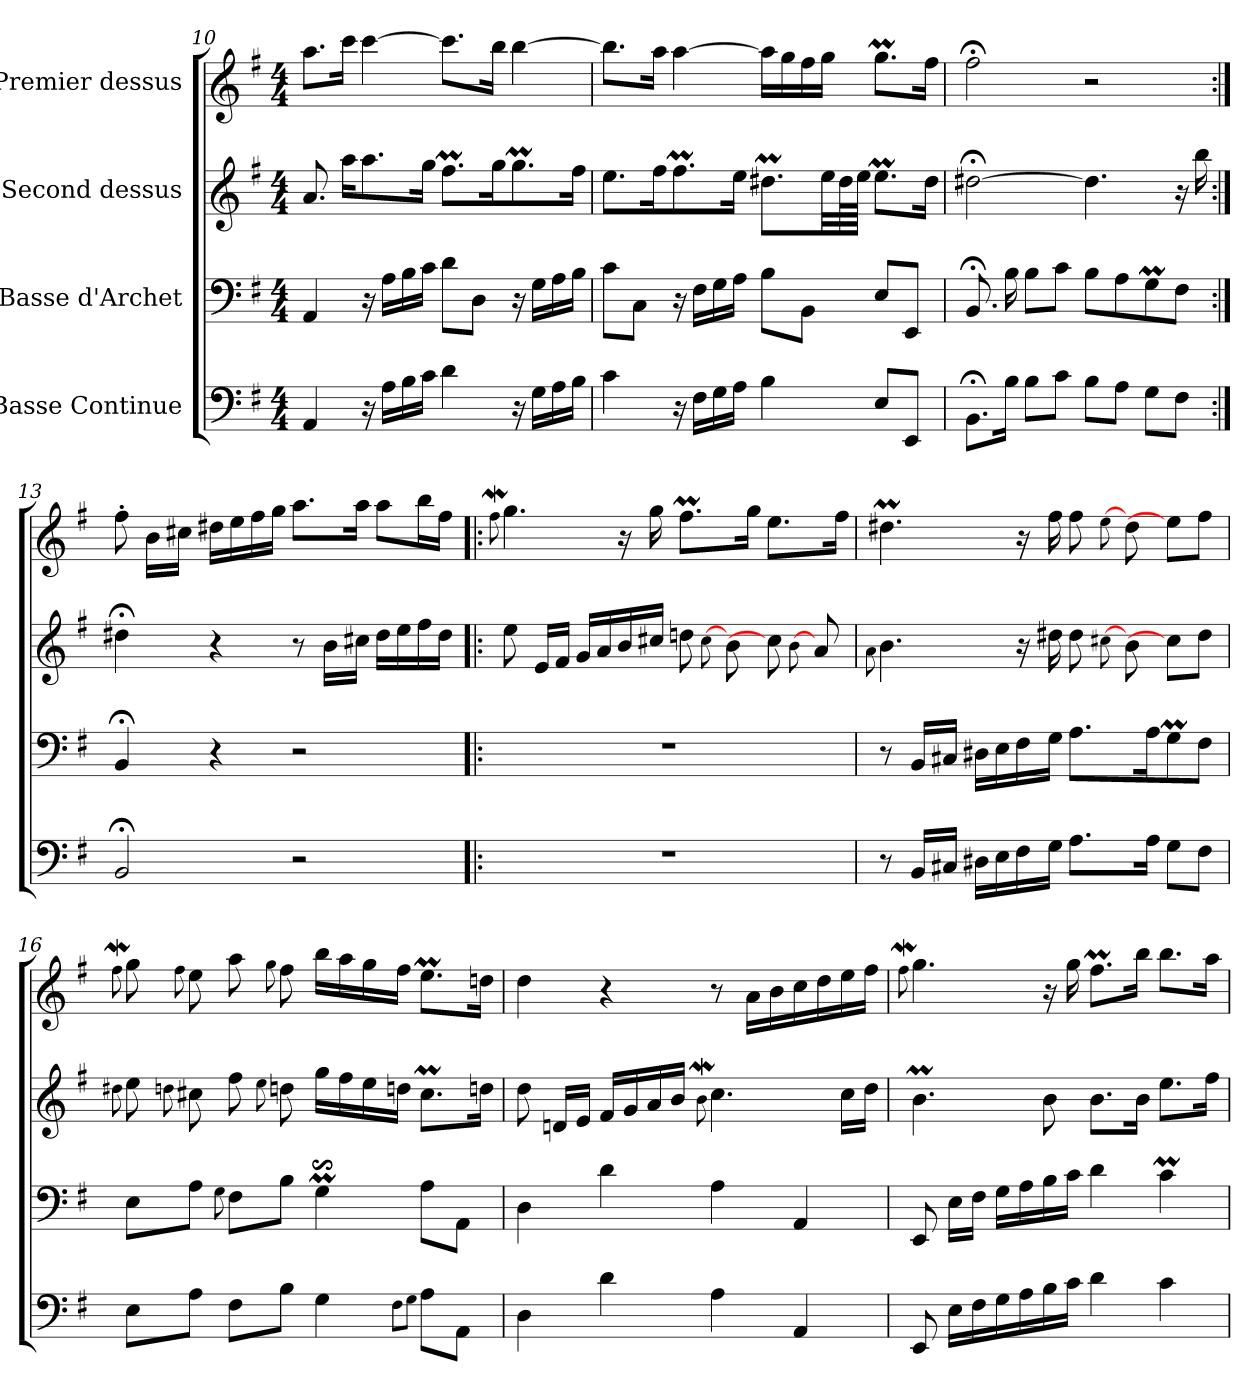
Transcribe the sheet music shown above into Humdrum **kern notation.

**kern	**kern	**kern	**kern
*part4	*part3	*part2	*part1
*staff4	*staff3	*staff2	*staff1
*I"Basse Continue	*I"Basse d'Archet	*I"Second dessus	*I"Premier dessus
*clefF4	*clefF4	*clefG2	*clefG2
*k[f#]	*k[f#]	*k[f#]	*k[f#]
*G:	*G:	*G:	*G:
*M4/4	*M4/4	*M4/4	*M4/4
=10	=10	=10	=10
4AA/	4AA/	8.a/	8.aa\L
.	.	16aa\KL	16ccc\Jk
16r	16r	8.aa\	[4ccc\
16A\LL	16A\LL	.	.
16B\	16B\	.	.
16c\JJ	16c\JJ	16gg\Jk	.
4d\	8d\L	8.ff#m\L	8.ccc\L]
.	8D\J	.	.
.	.	16gg\k	16bb\Jk
16r	16r	8.ggM\	[4bb\
16G\LL	16G\LL	.	.
16A\	16A\	.	.
16B\JJ	16B\JJ	16ff#\Jk	.
!!LO:LB:g=z
=11	=11	=11	=11
4c\	8c\L	8.ee\L	8.bb\L]
.	8C\J	.	.
.	.	16ff#\k	16aa\Jk
16r	16r	8.ff#m\	[4aa\
16F#\LL	16F#\LL	.	.
16G\	16G\	.	.
16A\JJ	16A\JJ	16ee\Jk	.
4B\	8B\L	8.dd#Xm\L	16aa\LL]
.	.	.	16gg\
.	8BB\J	.	16ff#\
.	.	32ee\LL	16gg\JJ
.	.	64dd#\L	.
.	.	64ee\JJJJ	.
8E/L	8E/L	8.eeM\L	8.ggM\L
8EE/J	8EE/J	.	.
.	.	16dd#\Jk	16ff#\Jk
=12	=12	=12	=12
8.BB;<\L	8.BB;</	[2dd#X;<\	2ff#;<\
16B\Jk	16B\	.	.
8B\L	8B\L	.	.
8c\J	8c\J	.	.
8B\L	8B\L	4.dd#\]	2r
8A\J	8A\	.	.
8G\L	8GM\	.	.
8F#\J	8F#\J	16r	.
.	.	16bb\	.
=13:|!	=13:|!	=13:|!	=13:|!
2BB;</	4BB;</	4dd#X;<\	8ff#'\
.	.	.	16b\LL
.	.	.	16cc#X\JJ
.	4r	4r	16dd#X\LL
.	.	.	16ee\
.	.	.	16ff#\
.	.	.	16gg\JJ
2r	2r	8r	8.aa\L
.	.	16b\LL	.
.	.	16cc#X\JJ	16aa\Jk
.	.	16dd#\LL	8aa\L
.	.	16ee\	.
.	.	16ff#\	16bb\L
.	.	16dd#\JJ	16ff#\JJ
!!LO:PB:g=z
=14!|:	=14!|:	=14!|:	=14!|:
.	.	.	8qqff#W\
1r	1r	8ee\	4.gg\
.	.	16e/LL	.
.	.	16f#/JJ	.
.	.	16g/LL	.
.	.	16a/	.
.	.	16b/	16r
.	.	16cc#X/JJ	16gg\
.	.	8ddn\	8.ff#m\L
.	.	[8qqcc#\	.
.	.	8b\	.
.	.	.	16gg\Jk
.	.	8cc#\]	8.ee\L
.	.	[8qqb\	.
.	.	8a/	.
.	.	.	16ff#\Jk
=15	=15	=15	=15
.	.	8qqa\	.
8r	8r	4.b\]	4.dd#Xm\
16BB/LL	16BB/LL	.	.
16C#X/JJ	16C#X/JJ	.	.
16D#X\LL	16D#X\LL	.	.
16E\	16E\	.	.
16F#\	16F#\	16r	16r
16G\JJ	16G\JJ	16dd#X\	16ff#\
8.A\L	8.A\L	8dd#\	8ff#\
.	.	[8qqcc#X\	[8qqee\
.	.	8b\	8dd#\
16A\Jk	16A\k	.	.
8G\L	8GM\	8cc#\L]	8ee\L]
8F#\J	8F#\J	8dd#\J	8ff#\J
=16	=16	=16	=16
.	.	8qqdd#X\	8qqff#W\
8E\L	8E\L	8ee\	8gg\
.	.	8qqddn\	8qqff#\
8A\J	8A\J	8cc#X\	8ee\
.	8qqG\	.	.
8F#\L	8F#\L	8ff#\	8aa\
.	.	8qqee\	8qqgg\
8B\J	8B\J	8ddn\	8ff#\
4G\	4Gs$SsM\	16gg\LL	16bb\LL
.	.	16ff#\	16aa\
.	.	16ee\	16gg\
.	.	16ddn\JJ	16ff#\JJ
8qqF#\L	.	.	.
8qqG\J	.	.	.
8A\L	8A\L	8.cc#m\L	8.eeM\L
8AA\J	8AA\J	.	.
.	.	16ddn\Jk	16ddn\Jk
!!LO:LB:g=z
=17	=17	=17	=17
4D\	4D\	8dd\	4dd\
.	.	16dn/LL	.
.	.	16e/JJ	.
4d\	4d\	16f#/LL	4r
.	.	16g/	.
.	.	16a/	.
.	.	16b/JJ	.
.	.	8qqbW\	.
4A\	4A\	4.cc\	8r
.	.	.	16a\LL
.	.	.	16b\
4AA/	4AA/	.	16cc\
.	.	.	16dd\
.	.	16cc\LL	16ee\
.	.	16dd\JJ	16ff#\JJ
=18	=18	=18	=18
.	.	.	8qqff#W\
8EE/	8EE/	4.bm\	4.gg\
16E\LL	16E\LL	.	.
16F#\	16F#\JJ	.	.
16G\	16G\LL	.	.
16A\	16A\	.	.
16B\	16B\	8b\	16r
16c\JJ	16c\JJ	.	16gg\
4d\	4d\	8.b\L	8.ff#m\L
.	.	16b\Jk	16bb\Jk
4c\	4cM\	8.ee\L	8.bb\L
.	.	16ff#\Jk	16aa\Jk
=	=	=	=
*-	*-	*-	*-
